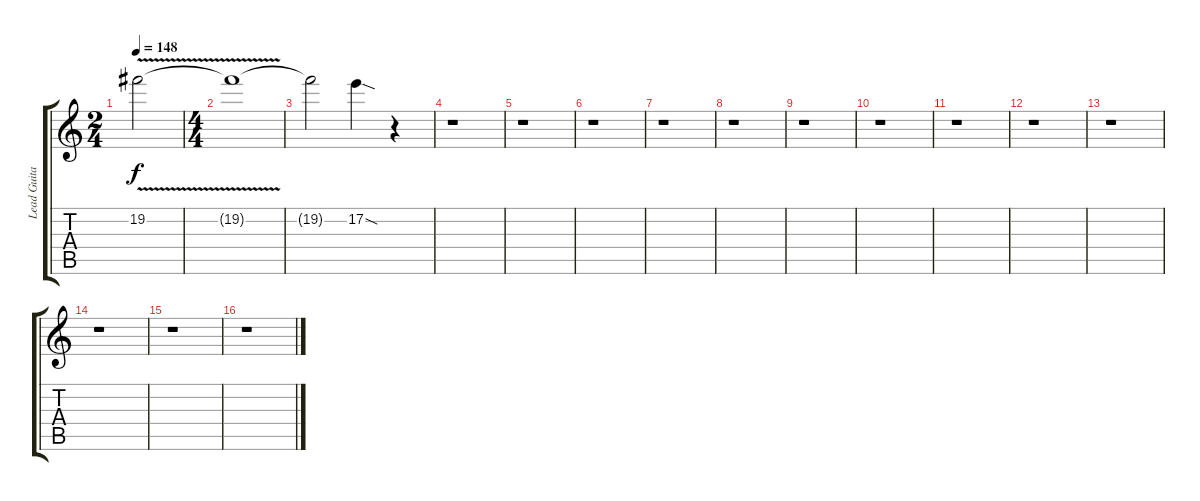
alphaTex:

\track ("Lead Guitar 4" "Lead Guita") {instrument distortionguitar}
\staff {score tabs}
\tuning (E4 B3 G3 D3 A2 E2) {hide}
\ts (2 4)
\tempo 148
\clef g2
\ks c
19.2{v}.2{dy f} |
\ts (4 4)
19.2{t}.1 |
19.2{t}.2 17.2{sod}.4 r.4 |
r.1 |
r.1 |
r.1 |
r.1 |
r.1 |
r.1 |
r.1 |
r.1 |
r.1 |
r.1 |
r.1 |
r.1 |
r.1
